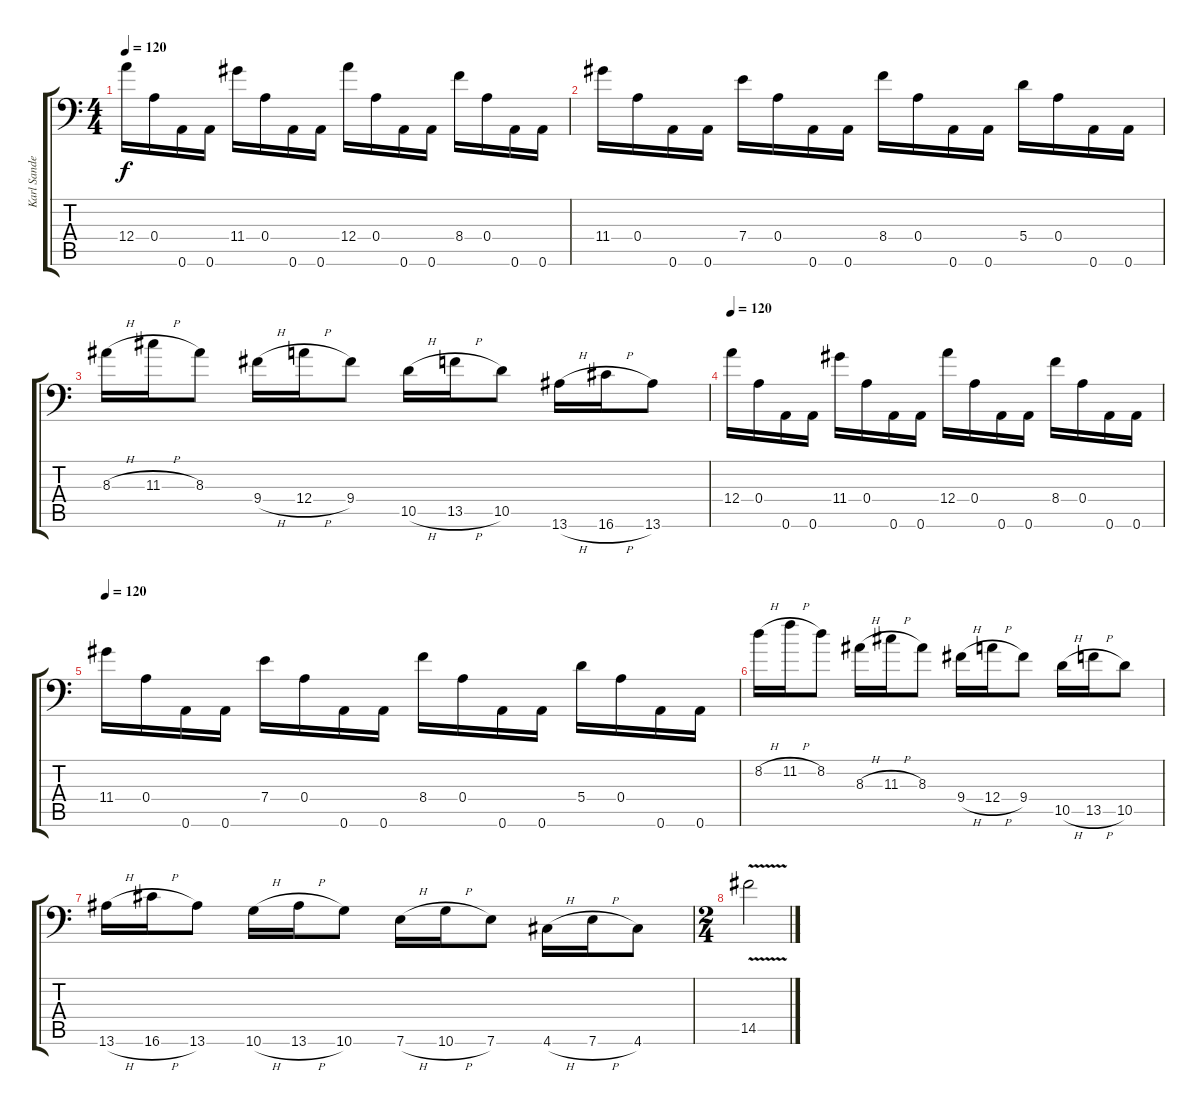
\track ("Karl Sanders" "Karl Sande") {instrument distortionguitar}
\staff {score tabs}
\tuning (B3 Gb3 D3 A2 E2 A1) {hide}
\ts (4 4)
\tempo 120
\clef f4
\ks c
12.4.16{dy f} 0.4.16 0.6.16 0.6.16 11.4.16 0.4.16 0.6.16 0.6.16 12.4.16 0.4.16 0.6.16 0.6.16 8.4.16 0.4.16 0.6.16 0.6.16 |
11.4.16 0.4.16 0.6.16 0.6.16 7.4.16 0.4.16 0.6.16 0.6.16 8.4.16 0.4.16 0.6.16 0.6.16 5.4.16 0.4.16 0.6.16 0.6.16 |
8.3{h}.16 11.3{h}.16 8.3.8 9.4{h}.16 12.4{h}.16 9.4.8 10.5{h}.16 13.5{h}.16 10.5.8 13.6{h}.16 16.6{h}.16 13.6.8 |
\tempo 120
12.4.16 0.4.16 0.6.16 0.6.16 11.4.16 0.4.16 0.6.16 0.6.16 12.4.16 0.4.16 0.6.16 0.6.16 8.4.16 0.4.16 0.6.16 0.6.16 |
\tempo 120
11.4.16 0.4.16 0.6.16 0.6.16 7.4.16 0.4.16 0.6.16 0.6.16 8.4.16 0.4.16 0.6.16 0.6.16 5.4.16 0.4.16 0.6.16 0.6.16 |
8.2{h}.16 11.2{h}.16 8.2.8 8.3{h}.16 11.3{h}.16 8.3.8 9.4{h}.16 12.4{h}.16 9.4.8 10.5{h}.16 13.5{h}.16 10.5.8 |
13.6{h}.16 16.6{h}.16 13.6.8 10.6{h}.16 13.6{h}.16 10.6.8 7.6{h}.16 10.6{h}.16 7.6.8 4.6{h}.16 7.6{h}.16 4.6.8 |
\ts (2 4)
14.5{v}.2
